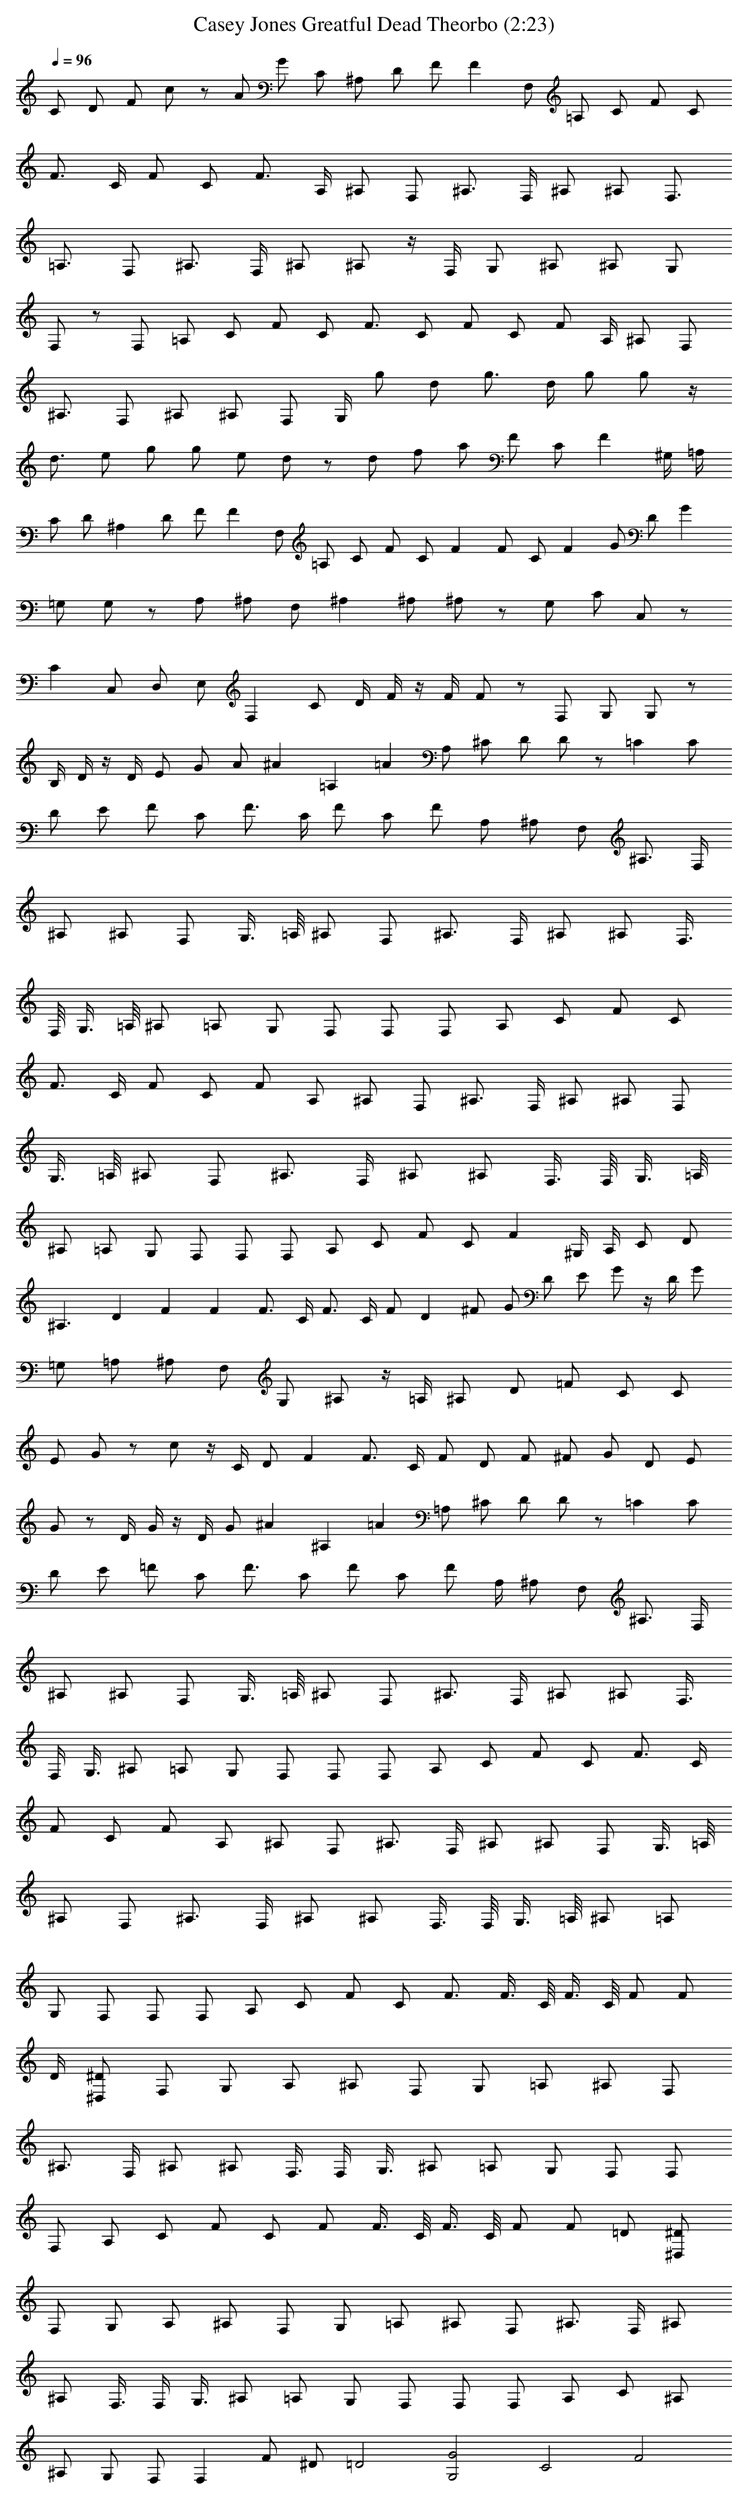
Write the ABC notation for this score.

X:1
T: Casey Jones Greatful Dead Theorbo (2:23)
L: 1/4
Q: 96
K: C
C/2 D/2 F/2 c/2 z/2 A/2 G/2 C/2 ^A,/2 D/2 F/2 F F,/2 =A,/2 C/2 F/2 C/2
F3/4 C/4 F/2 C/2 F3/4 A,/4 ^A,/2 F,/2 ^A,3/4 F,/4 ^A,/2 ^A,/2 F,3/4
=A,3/4 F,/2 ^A,3/4 F,/4 ^A,/2 ^A,/2 z/4 F,/4 G,/2 ^A,/2 ^A,/2 G,/2
F,/2 z/2 F,/2 =A,/2 C/2 F/2 C/2 F3/4 C/2 F/2 C/2 F/2 A,/4 ^A,/2 F,/2
^A,3/4 F,/2 ^A,/2 ^A,/2 F,/2 G,/4 g/2 d/2 g3/4 d/4 g/2 g/2 z/4
[d3/4z/4] e/2 g/2 g/2 e/2 d/2 z/2 d/2 f/2 a/2 F/2 C/2 F ^G,/4 =A,/4
C/2 D/2 ^A, D/2 F/2 F F,/2 =A,/2 C/2 F/2 C/2 F F/2 C/2 F G/2 D/2 G
=G,/2 G,/2 z/2 A,/2 ^A,/2 F,/2 ^A, ^A,/2 ^A,/2 z/2 G,/2 C/2 C,/2 z/2
C C,/2 D,/2 E,/2 F, C/2 D/4 F/4 z/4 F/4 F/2 z/2 F,/2 G,/2 G,/2 z/2
B,/4 D/4 z/4 D/4 E/2 G/2 A/2 ^A =A, =A A,/2 ^C/2 D/2 D/2 z/2 =C C/2
D/2 E/2 F/2 C/2 F3/4 C/4 F/2 C/2 F/2 A,/2 ^A,/2 F,/2 ^A,3/4 F,/4
^A,/2 ^A,/2 F,/2 G,3/8 =A,/8 ^A,/2 F,/2 ^A,3/4 F,/4 ^A,/2 ^A,/2 F,3/8
F,/8 G,3/8 =A,/8 ^A,/2 =A,/2 G,/2 F,/2 F,/2 F,/2 A,/2 C/2 F/2 C/2
F3/4 C/4 F/2 C/2 F/2 A,/2 ^A,/2 F,/2 ^A,3/4 F,/4 ^A,/2 ^A,/2 F,/2
G,3/8 =A,/8 ^A,/2 F,/2 ^A,3/4 F,/4 ^A,/2 ^A,/2 F,3/8 F,/8 G,3/8 =A,/8
^A,/2 =A,/2 G,/2 F,/2 F,/2 F,/2 A,/2 C/2 F/2 C/2 F ^G,/4 A,/4 C/2 D/2
^A,3/2 D F F F3/4 C/4 F3/4 C/4 F/2 D ^F/2 G/2 D/2 E/2 G/2 z/4 D/4 G/2
=G,/2 =A,/2 ^A,/2 F,/2 G,/2 ^A,/2 z/4 =A,/4 ^A,/2 D/2 =F/2 C/2 C/2
E/2 G/2 z/2 c/2 z/4 C/4 D/2 F F3/4 C/4 F/2 D/2 F/2 ^F/2 G/2 D/2 E/2
G/2 z/2 D/4 G/4 z/4 D/4 G/2 ^A ^A, =A =A,/2 ^C/2 D/2 D/2 z/2 =C C/2
D/2 E/2 =F/2 C/2 F3/4 C/2 F/2 C/2 F/2 A,/4 ^A,/2 F,/2 ^A,3/4 F,/4
^A,/2 ^A,/2 F,/2 G,3/8 =A,/8 ^A,/2 F,/2 ^A,3/4 F,/4 ^A,/2 ^A,/2 F,3/8
F,/4 G,3/8 ^A,/2 =A,/2 G,/2 F,/2 F,/2 F,/2 A,/2 C/2 F/2 C/2 F3/4 C/4
F/2 C/2 F/2 A,/2 ^A,/2 F,/2 ^A,3/4 F,/4 ^A,/2 ^A,/2 F,/2 G,3/8 =A,/8
^A,/2 F,/2 ^A,3/4 F,/4 ^A,/2 ^A,/2 F,3/8 F,/8 G,3/8 =A,/8 ^A,/2 =A,/2
G,/2 F,/2 F,/2 F,/2 A,/2 C/2 F/2 C/2 F3/4 F3/8 C/8 F3/8 C/8 F/2 F/2
D/4 [^D/2^D,/2] F,/2 G,/2 A,/2 ^A,/2 F,/2 G,/2 =A,/2 ^A,/2 F,/2
^A,3/4 F,/4 ^A,/2 ^A,/2 F,3/8 F,/4 G,3/8 ^A,/2 =A,/2 G,/2 F,/2 F,/2
F,/2 A,/2 C/2 F/2 C/2 F/2 F3/8 C/8 F3/8 C/8 F/2 F/2 =D/2 [^D/2^D,/2]
F,/2 G,/2 A,/2 ^A,/2 F,/2 G,/2 =A,/2 ^A,/2 F,/2 ^A,3/4 F,/4 ^A,/2
^A,/2 F,3/8 F,/4 G,3/8 ^A,/2 =A,/2 G,/2 F,/2 F,/2 F,/2 A,/2 C/2 ^A,/2
^A,/2 G,/2 F,/2 F, F/2 ^D/2 =D2 [G2G,2] C2 F2
